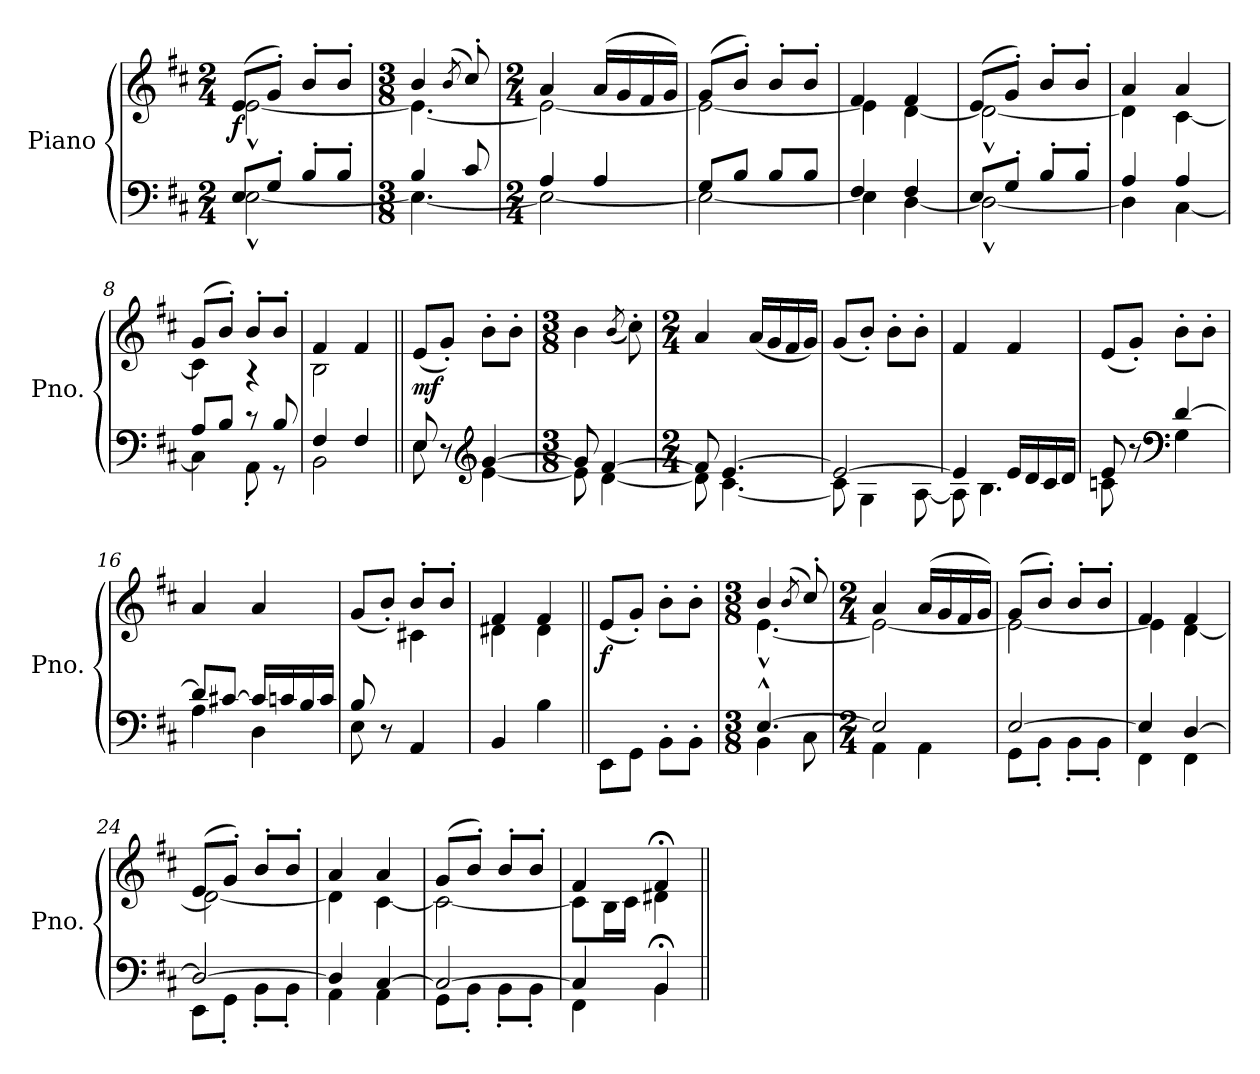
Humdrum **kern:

**kern	**kern	**dynam
*part1	*part1	*part1
*staff2	*staff1	*staff1/2
*I"Piano	*	*
*I'Pno.	*	*
*clefF4	*clefG2	*
*k[f#c#]	*k[f#c#]	*
*M2/4	*M2/4	*
=1	=1	=1
*^	*^	*
!	!	!	!	!LO:DY:b
8E/L	[2E^^\	(>8e/L	[2e^^\	f
8G'/J	.	8g'/J)	.	.
8B'/L	.	8b'/L	.	.
8B'/J	.	8b'/J	.	.
=2	=2	=2	=2	=2
*M3/8	*	*M3/8	*	*
4B/	4.E\_	4b/	4.e\_	.
.	.	(<8qb/	.	.
8c#/	.	8cc#'/)	.	.
=3	=3	=3	=3	=3
*M2/4	*	*M2/4	*	*
4A/	2E\_	4a/	2e\_	.
4A/	.	(>16a/LL	.	.
.	.	16g/	.	.
.	.	16f#/	.	.
.	.	16g/JJ)	.	.
=4	=4	=4	=4	=4
8G/L	2E\_	(>8g/L	2e\_	.
8B/J	.	8b'/J)	.	.
8B/L	.	8b'/L	.	.
8B/J	.	8b'/J	.	.
=5	=5	=5	=5	=5
4F#/	4E\]	4f#/	4e\]	.
4F#/	[4D\	4f#/	[4d\	.
!!LO:LB:g=z	!!
=6	=6	=6	=6	=6
8E/L	2D^^\_	(>8e/L	2d^^\_	.
8G'/J	.	8g'/J)	.	.
8B'/L	.	8b'/L	.	.
8B'/J	.	8b'/J	.	.
=7	=7	=7	=7	=7
4A/	4D\]	4a/	4d\]	.
4A/	[4C#\	4a/	[4c#\	.
=8	=8	=8	=8	=8
8A/L	4C#\]	(>8g/L	4c#\]	.
8B/J	.	8b'/J)	.	.
8r	8AA'\	8b'/L	4r	.
8B/	8r	8b'/J	.	.
=9	=9	=9	=9	=9
4F#/	2BB\	4f#/	2B\	.
4F#/	.	4f#/	.	.
*	*	*v	*v	*
=10||	=10||	=10||	=10||
!	!	!	!LO:DY:b
8E/	8E\	(<8e/L	mf
8r	8ryy	8g'/J)	.
*clefG2	*	*	*
[4g/	[4e\	8b'\L	.
.	.	8b'\J	.
=11	=11	=11	=11
*M3/8	*	*M3/8	*
8g/]	8e\]	4b\	.
[4f#/	[4d\	.	.
.	.	(<8qb/	.
.	.	8cc#'\)	.
!!LO:LB:g=z
=12	=12	=12	=12
*M2/4	*	*M2/4	*
8f#/]	8d\]	4a/	.
[4.e/	[4.c#\	.	.
.	.	(<16a/LL	.
.	.	16g/	.
.	.	16f#/	.
.	.	16g/JJ)	.
=13	=13	=13	=13
2e/_	8c#\]	(<8g/L	.
.	4G\	8b'/J)	.
.	.	8b'\L	.
.	[8A\	8b'\J	.
=14	=14	=14	=14
4e/]	8A\]	4f#/	.
.	4.B\	.	.
16e/LL	.	4f#/	.
16d/	.	.	.
16c#/	.	.	.
16d/JJ	.	.	.
=15	=15	=15	=15
8e/	8cn\	(<8e/L	.
8r	8ryy	8g'/J)	.
*clefF4	*	*	*
[4d/	4G\	8b'\L	.
.	.	8b'\J	.
=16	=16	=16	=16
8d/L]	4A\	4a/	.
[8c#X/J	.	.	.
16c#/LL]	4D\	4a/	.
16cn/	.	.	.
16B/	.	.	.
16c/JJ	.	.	.
!!LO:LB:g=z
=17	=17	=17	=17
*	*	*^	*
8B/	8E\	(<8g/L	4ryy	.
8r	4.ryy	8b'/J)	.	.
4AA/	.	8b'/L	4c#X\	.
.	.	8b'/J	.	.
*v	*v	*	*	*
=18	=18	=18	=18
4BB/	4f#/	4d#X\	.
4B\	4f#/	4d#\	.
=19||	=19||	=19||	=19||
!	!	!	!LO:DY:b
*	*v	*v	*
8EE\L	(<8e/L	f
8GG\J	8g'/J)	.
8BB'\L	8b'\L	.
8BB'\J	8b'\J	.
=20	=20	=20
*M3/8	*M3/8	*
*^	*^	*
[4.E^^/	4BB\	4b/	[4.e^^\	.
.	.	(<8qb/	.	.
.	8C#\	8cc#'/)	.	.
=21	=21	=21	=21	=21
*M2/4	*	*M2/4	*	*
2E/]	4AA\	4a/	2e\_	.
.	4AA\	(>16a/LL	.	.
.	.	16g/	.	.
.	.	16f#/	.	.
.	.	16g/JJ)	.	.
!!LO:LB:g=z	!!
=22	=22	=22	=22	=22
[2E/	8GG\L	(>8g/L	2e\_	.
.	8BB'\J	8b'/J)	.	.
.	8BB'\L	8b'/L	.	.
.	8BB'\J	8b'/J	.	.
=23	=23	=23	=23	=23
4E/]	4FF#\	4f#/	4e\]	.
[4D/	4FF#\	4f#/	[4d\	.
=24	=24	=24	=24	=24
2D/_	8EE\L	(>8e/L	2d\_	.
.	8GG'\J	8g'/J)	.	.
.	8BB'\L	8b'/L	.	.
.	8BB'\J	8b'/J	.	.
=25	=25	=25	=25	=25
4D/]	4AA\	4a/	4d\]	.
[4C#/	4AA\	4a/	[4c#\	.
=26	=26	=26	=26	=26
2C#/_	8GG\L	(>8g/L	2c#\_	.
.	8BB'\J	8b'/J)	.	.
.	8BB'\L	8b'/L	.	.
.	8BB'\J	8b'/J	.	.
=27	=27	=27	=27	=27
4C#/]	4FF#\	4f#/	8c#\L]	.
.	.	.	16B\L	.
.	.	.	16c#\JJ	.
4BB;/	4BB\	4f#;</	4d#X\	.
*v	*v	*	*	*
*	*v	*v	*
=||	=||	=||
*-	*-	*-
